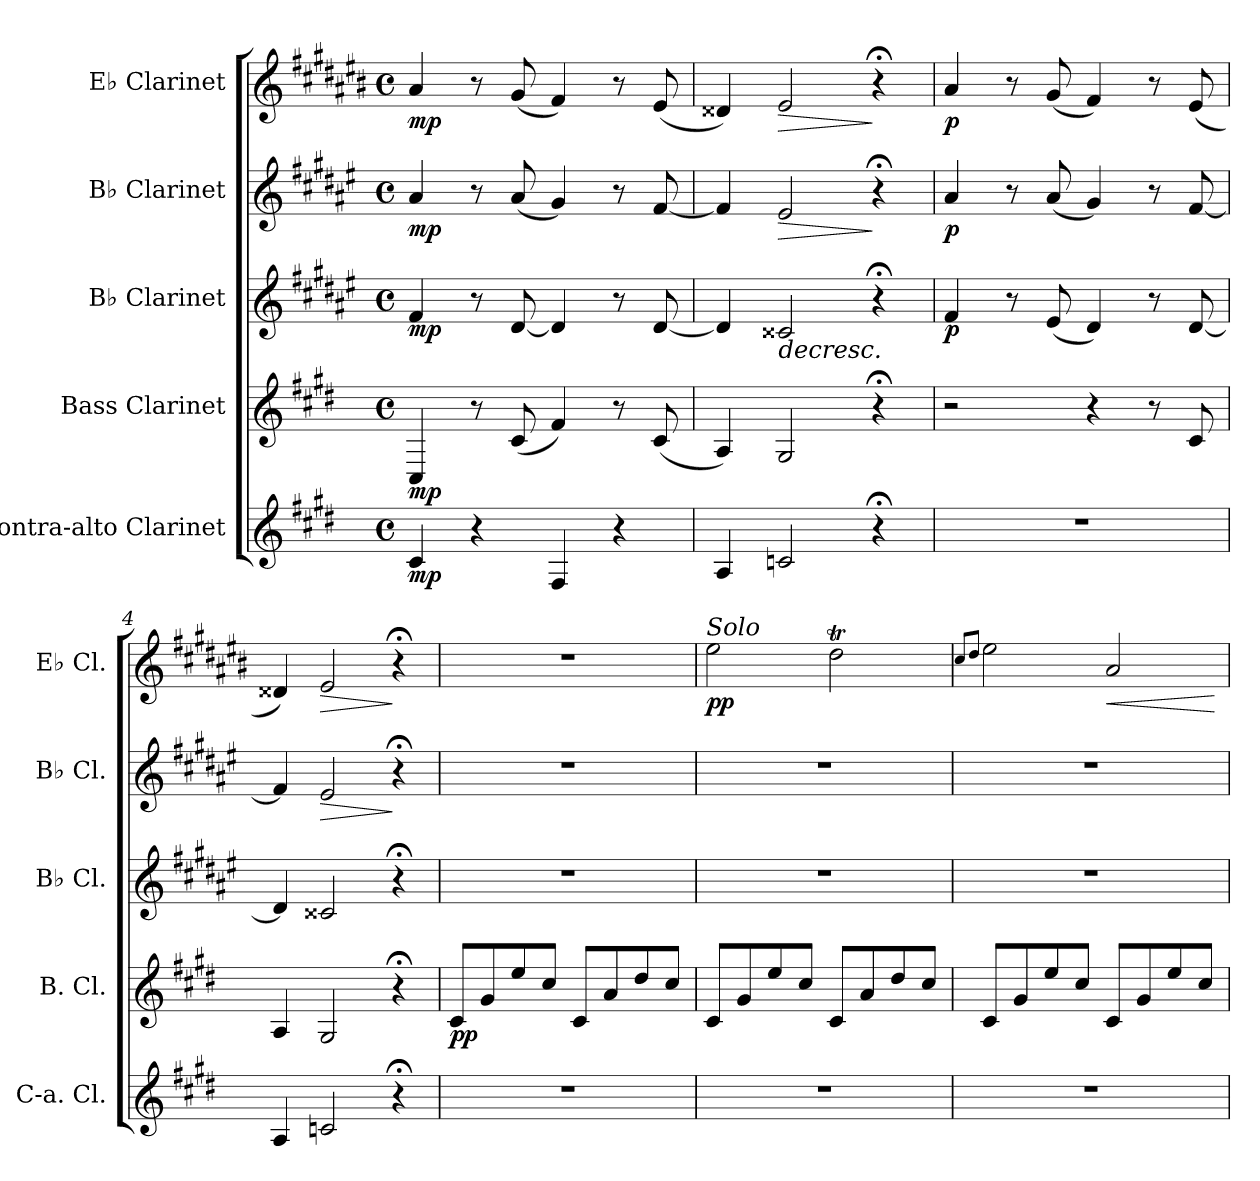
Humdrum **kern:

**kern	**dynam	**kern	**dynam	**kern	**dynam	**kern	**dynam	**kern	**dynam
*part5	*part5	*part4	*part4	*part3	*part3	*part2	*part2	*part1	*part1
*staff5	*staff5	*staff4	*staff4	*staff3	*staff3	*staff2	*staff2	*staff1	*staff1
*I"Contra-alto Clarinet	*	*I"Bass Clarinet	*	*I"B♭ Clarinet	*	*I"B♭ Clarinet	*	*I"E♭ Clarinet	*
*I'C-a. Cl.	*	*I'B. Cl.	*	*I'B♭ Cl.	*	*I'B♭ Cl.	*	*I'E♭ Cl.	*
*clefG2	*	*clefG2	*	*clefG2	*	*clefG2	*	*clefG2	*
*ITrd12c21	*	*ITrd8c14	*	*ITrd1c2	*	*ITrd1c2	*	*ITrd-2c-3	*
*k[f#c#g#d#]	*	*k[f#c#g#d#]	*	*k[f#c#g#d#]	*	*k[f#c#g#d#]	*	*k[f#c#g#d#]	*
*M4/4	*	*M4/4	*	*M4/4	*	*M4/4	*	*M4/4	*
*met(c)	*	*met(c)	*	*met(c)	*	*met(c)	*	*met(c)	*
*MM44	*	*MM44	*	*MM44	*	*MM44	*	*MM44	*
=1	=1	=1	=1	=1	=1	=1	=1	=1	=1
!	!LO:DY:b	!	!LO:DY:b	!	!LO:DY:b	!	!LO:DY:b	!	!LO:DY:b
4C#/	mp	4CC#/	mp	4e/	mp	4g#/	mp	4cc#/	mp
4r	.	8r	.	8r	.	8r	.	8r	.
.	.	(8C#/	.	[8c#/	.	(8g#/	.	(8b/	.
4FF#/	.	4F#/)	.	4c#/]	.	4f#/)	.	4a/)	.
4r	.	8r	.	8r	.	8r	.	8r	.
.	.	(8C#/	.	[8c#/	.	[8e/	.	(8g#/	.
=2	=2	=2	=2	=2	=2	=2	=2	=2	=2
4AA/	.	4AA/)	.	4c#/]	.	4e/]	.	4f##X/)	.
!	!	!	!	!	!LO:HP:b	!	!LO:HP:b	!	!LO:HP:b
2Cn/	.	2GG#/	.	2B#X/	>	2d#/	>	2g#/	>
4r;<	.	4r;<	.	4r;<	.	4r;<	]	4r;<	]
=3	=3	=3	=3	=3	=3	=3	=3	=3	=3
!	!	!	!	!	!LO:DY:b	!	!LO:DY:b	!	!LO:DY:b
1r	.	2r	.	4e/	p	4g#/	p	4cc#/	p
.	.	.	.	8r	.	8r	.	8r	.
.	.	.	.	(8d#/	.	(8g#/	.	(8b/	.
.	.	4r	.	4c#/)	.	4f#/)	.	4a/)	.
.	.	8r	.	8r	.	8r	.	8r	.
.	.	8C#/	.	[8c#/	.	[8e/	.	(8g#/	.
=4	=4	=4	=4	=4	=4	=4	=4	=4	=4
4AA/	.	4AA/	.	4c#/]	.	4e/]	.	4f##X/)	.
!	!	!	!	!	!	!	!LO:HP:b	!	!LO:HP:b
2Cn/	.	2GG#/	.	2B#X/	.	2d#/	>	2g#/	>
4r;<	.	4r;<	.	4r;<	]	4r;<	]	4r;<	]
=5	=5	=5	=5	=5	=5	=5	=5	=5	=5
*	*	*	*	*	*	*	*	*MM53	*
!	!	!	!LO:DY:b	!	!	!	!	!	!
1r	.	8C#/L	pp	1r	.	1r	.	1r	.
.	.	8G#/	.	.	.	.	.	.	.
.	.	8e/	.	.	.	.	.	.	.
.	.	8c#/J	.	.	.	.	.	.	.
.	.	8C#/L	.	.	.	.	.	.	.
.	.	8A/	.	.	.	.	.	.	.
.	.	8d#/	.	.	.	.	.	.	.
.	.	8c#/J	.	.	.	.	.	.	.
=6	=6	=6	=6	=6	=6	=6	=6	=6	=6
!	!	!	!	!	!	!	!	!LO:TX:a:i:t=Solo	!
!	!	!	!	!	!	!	!	!	!LO:DY:b
1r	.	8C#/L	.	1r	.	1r	.	2gg#\	pp
.	.	8G#/	.	.	.	.	.	.	.
.	.	8e/	.	.	.	.	.	.	.
.	.	8c#/J	.	.	.	.	.	.	.
.	.	8C#/L	.	.	.	.	.	2ff#T\	.
.	.	8A/	.	.	.	.	.	.	.
.	.	8d#/	.	.	.	.	.	.	.
.	.	8c#/J	.	.	.	.	.	.	.
=7	=7	=7	=7	=7	=7	=7	=7	=7	=7
.	.	.	.	.	.	.	.	8qee/L	.
.	.	.	.	.	.	.	.	8qff#/J	.
1r	.	8C#/L	.	1r	.	1r	.	2gg#\	.
.	.	8G#/	.	.	.	.	.	.	.
.	.	8e/	.	.	.	.	.	.	.
.	.	8c#/J	.	.	.	.	.	.	.
!	!	!	!	!	!	!	!	!	!LO:HP:b
.	.	8C#/L	.	.	.	.	.	2cc#/	<
.	.	8G#/	.	.	.	.	.	.	.
.	.	8e/	.	.	.	.	.	.	.
.	.	8c#/J	.	.	.	.	.	.	.
.	.	.	.	.	.	.	.	.	[
=	=	=	=	=	=	=	=	=	=
*-	*-	*-	*-	*-	*-	*-	*-	*-	*-
